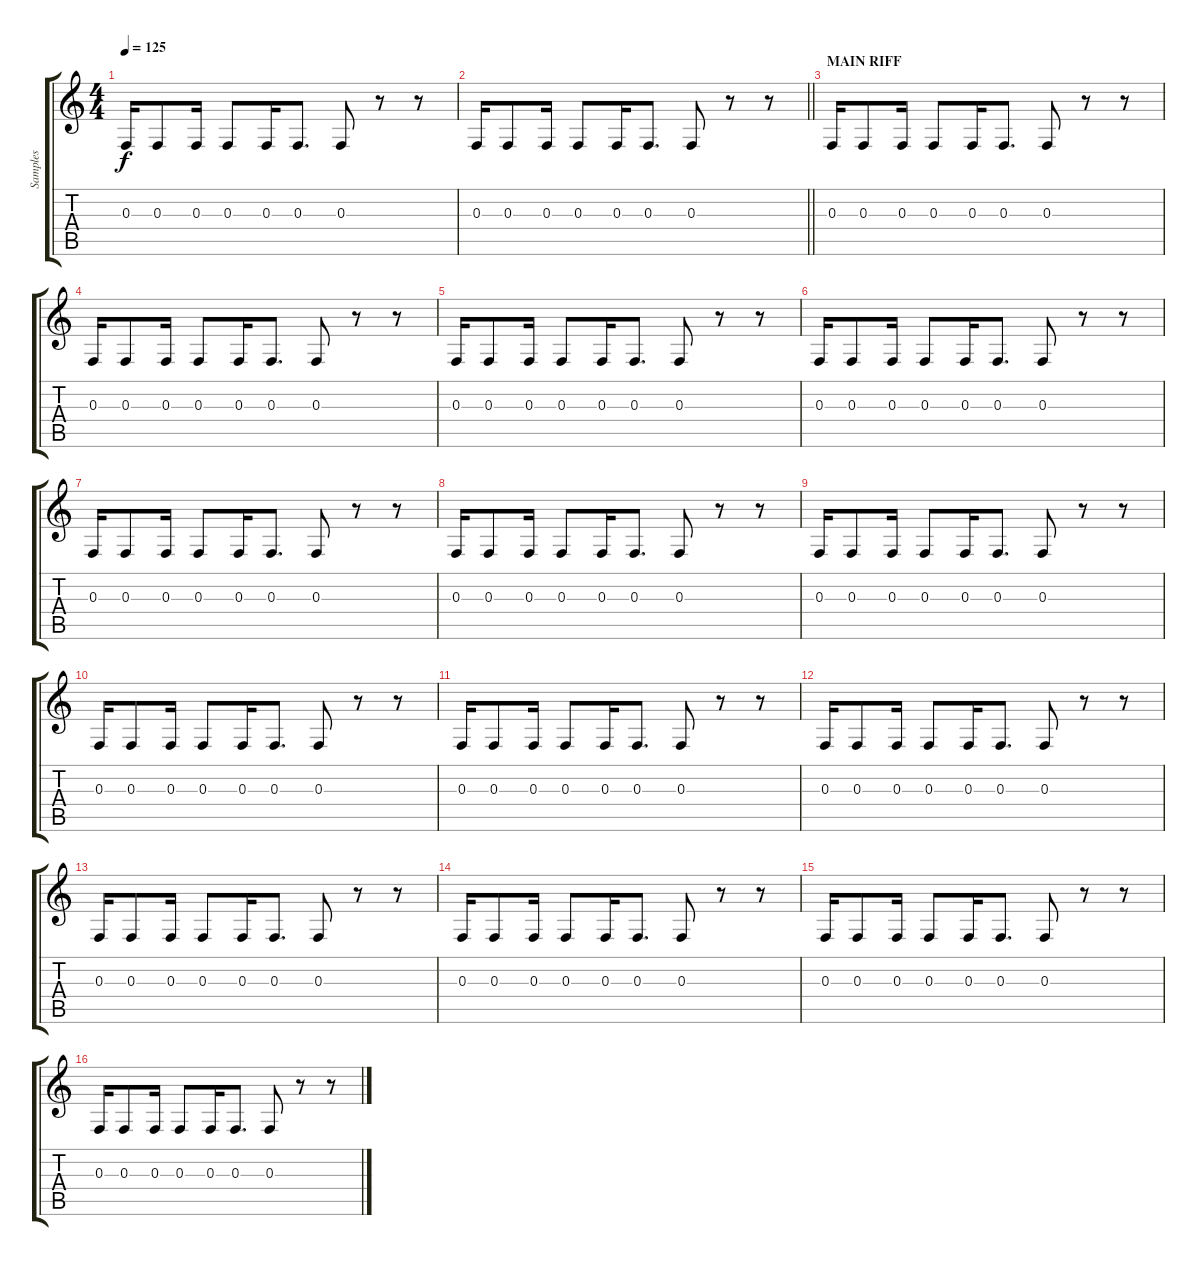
\track ("Samples" "Samples") {instrument blownbottle}
\staff {score tabs}
\tuning (D4 A3 F3 C3 G2 C2) {hide}
\ts (4 4)
\tempo 125
\clef g2
\ks c
0.3.16{dy f} 0.3.8 0.3.16 0.3.8 0.3.16 0.3.8{d} 0.3.8 r.8 r.8 |
\barLineRight lightlight
0.3.16 0.3.8 0.3.16 0.3.8 0.3.16 0.3.8{d} 0.3.8 r.8 r.8 |
\section ("" "MAIN RIFF")
0.3.16 0.3.8 0.3.16 0.3.8 0.3.16 0.3.8{d} 0.3.8 r.8 r.8 |
0.3.16 0.3.8 0.3.16 0.3.8 0.3.16 0.3.8{d} 0.3.8 r.8 r.8 |
0.3.16 0.3.8 0.3.16 0.3.8 0.3.16 0.3.8{d} 0.3.8 r.8 r.8 |
0.3.16 0.3.8 0.3.16 0.3.8 0.3.16 0.3.8{d} 0.3.8 r.8 r.8 |
0.3.16 0.3.8 0.3.16 0.3.8 0.3.16 0.3.8{d} 0.3.8 r.8 r.8 |
0.3.16 0.3.8 0.3.16 0.3.8 0.3.16 0.3.8{d} 0.3.8 r.8 r.8 |
0.3.16 0.3.8 0.3.16 0.3.8 0.3.16 0.3.8{d} 0.3.8 r.8 r.8 |
0.3.16 0.3.8 0.3.16 0.3.8 0.3.16 0.3.8{d} 0.3.8 r.8 r.8 |
0.3.16 0.3.8 0.3.16 0.3.8 0.3.16 0.3.8{d} 0.3.8 r.8 r.8 |
0.3.16 0.3.8 0.3.16 0.3.8 0.3.16 0.3.8{d} 0.3.8 r.8 r.8 |
0.3.16 0.3.8 0.3.16 0.3.8 0.3.16 0.3.8{d} 0.3.8 r.8 r.8 |
0.3.16 0.3.8 0.3.16 0.3.8 0.3.16 0.3.8{d} 0.3.8 r.8 r.8 |
0.3.16 0.3.8 0.3.16 0.3.8 0.3.16 0.3.8{d} 0.3.8 r.8 r.8 |
0.3.16 0.3.8 0.3.16 0.3.8 0.3.16 0.3.8{d} 0.3.8 r.8 r.8
